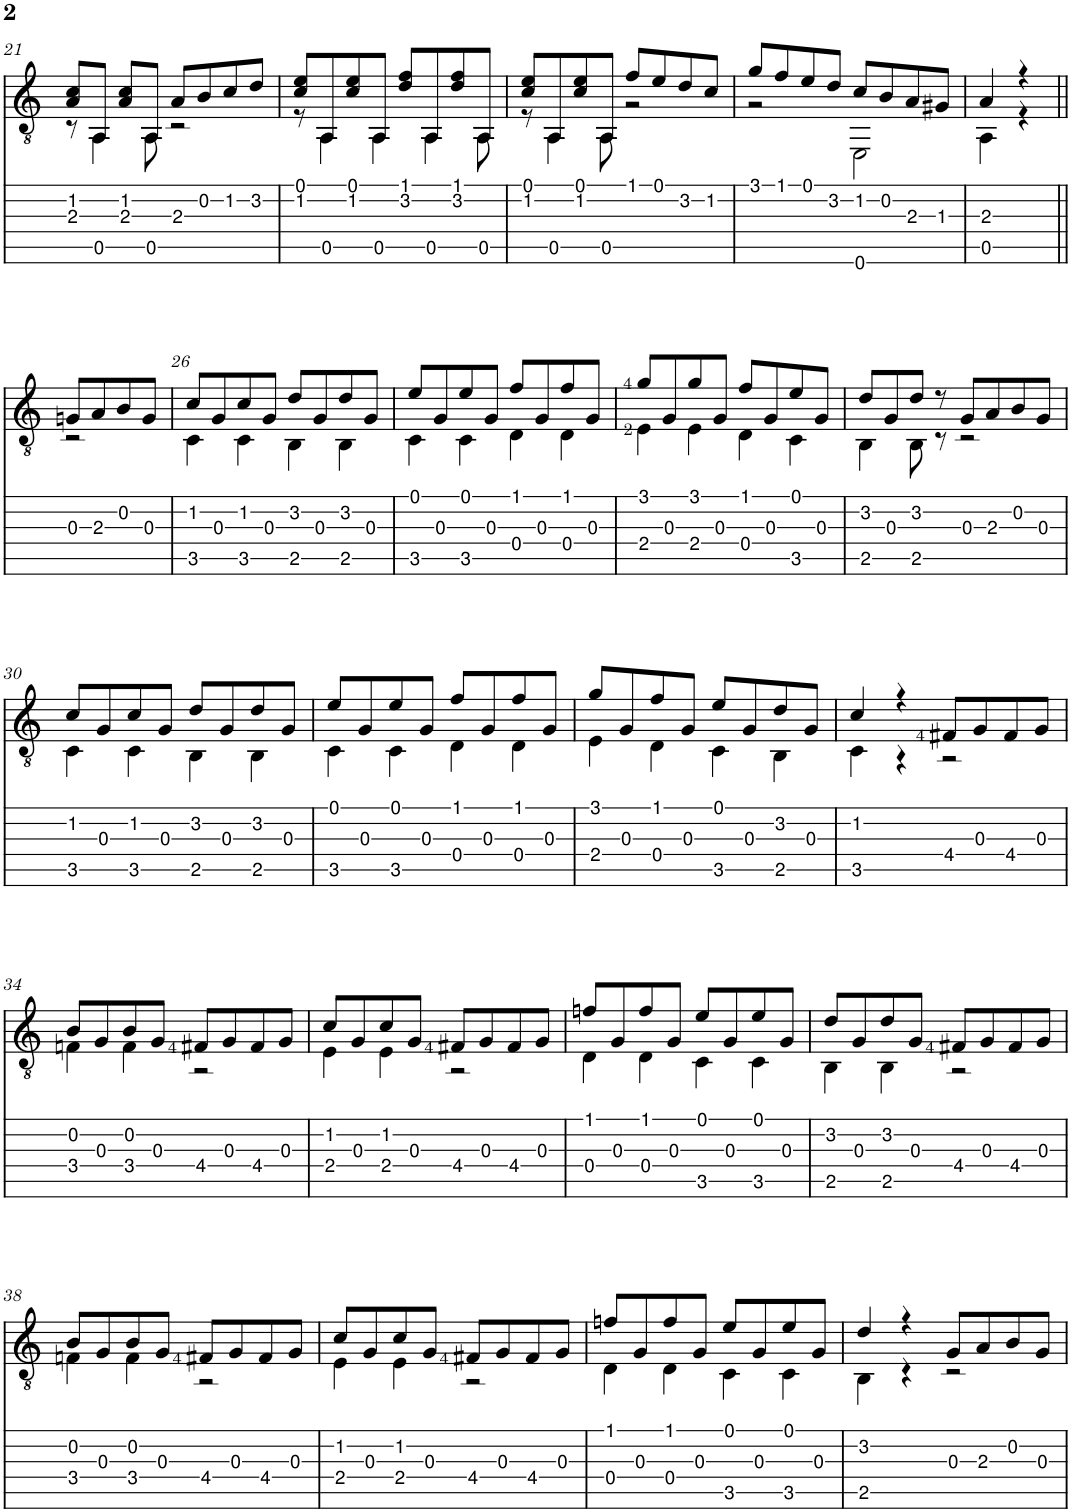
**kern	**kern
*part1	*part1
*staff2	*staff1
*I"Classical Guitar	*
!!LO:PB:g=z
*	*clefGv2
*k[]	*k[]
*a:	*a:
*M4/4	*M4/4
*met(c)	*met(c)
=21	=21
*^	*^
8A\ 8c\L	8r	8A/ 8c/L	8r
8AAJ	4AA	8AA/J	4AA\
8A\ 8c\L	.	8A/ 8c/L	.
8AAJ	8AA	8AA/J	8AA\
8AL	2r	8A/L	2r
8BJ	.	8B/	.
8cL	.	8c/	.
8dJ	.	8d/J	.
=22	=22	=22	=22
8c\ 8e\L	8r	8c/ 8e/L	8r
8AAJ	4AA	8AA/	4AA\
8c\ 8e\L	.	8c/ 8e/	.
8AAJ	4AA	8AA/J	4AA\
8d\ 8f\L	.	8d/ 8f/L	.
8AAJ	4AA	8AA/	4AA\
8d\ 8f\L	.	8d/ 8f/	.
8AAJ	8AA	8AA/J	8AA\
=23	=23	=23	=23
8c\ 8e\L	8r	8c/ 8e/L	8r
8AAJ	4AA	8AA/	4AA\
8c\ 8e\L	.	8c/ 8e/	.
8AAJ	8AA	8AA/J	8AA\
8fL	2r	8f/L	2r
8eJ	.	8e/	.
8dL	.	8d/	.
8cJ	.	8c/J	.
=24	=24	=24	=24
8gL	2r	8g/L	2r
8fJ	.	8f/	.
8eL	.	8e/	.
8dJ	.	8d/J	.
8cL	2EE	8c/L	2EE\
8BJ	.	8B/	.
8AL	.	8A/	.
8G#XJ	.	8G#X/J	.
=25	=25	=25	=25
4A	4AA	4A/	4AA\
4r	4r	4r	4r
!!LO:LB:g=z	!!
=25X1||	=25X1||	=25X1||	=25X1||
*k[]	*	*k[]	*
*C:	*	*C:	*
8GnL	2r	8Gn/L	2r
8AJ	.	8A/	.
8BL	.	8B/	.
8GJ	.	8G/J	.
=26	=26	=26	=26
8cL	4C	8c/L	4C\
8GJ	.	8G/	.
8cL	4C	8c/	4C\
8GJ	.	8G/J	.
8dL	4BB	8d/L	4BB\
8GJ	.	8G/	.
8dL	4BB	8d/	4BB\
8GJ	.	8G/J	.
=27	=27	=27	=27
8eL	4C	8e/L	4C\
8GJ	.	8G/	.
8eL	4C	8e/	4C\
8GJ	.	8G/J	.
8fL	4D	8f/L	4D\
8GJ	.	8G/	.
8fL	4D	8f/	4D\
8GJ	.	8G/J	.
=28	=28	=28	=28
8gL	4E	8g/L	4E\
8GJ	.	8G/	.
8gL	4E	8g/	4E\
8GJ	.	8G/J	.
8fL	4D	8f/L	4D\
8GJ	.	8G/	.
8eL	4C	8e/	4C\
8GJ	.	8G/J	.
=29	=29	=29	=29
8dL	4BB	8d/L	4BB\
8GJ	.	8G/	.
8d	8BB	8d/J	8BB\
8r	8r	8r	8r
8GL	2r	8G/L	2r
8AJ	.	8A/	.
8BL	.	8B/	.
8GJ	.	8G/J	.
!!LO:LB:g=z	!!
=30	=30	=30	=30
8cL	4C	8c/L	4C\
8GJ	.	8G/	.
8cL	4C	8c/	4C\
8GJ	.	8G/J	.
8dL	4BB	8d/L	4BB\
8GJ	.	8G/	.
8dL	4BB	8d/	4BB\
8GJ	.	8G/J	.
=31	=31	=31	=31
8eL	4C	8e/L	4C\
8GJ	.	8G/	.
8eL	4C	8e/	4C\
8GJ	.	8G/J	.
8fL	4D	8f/L	4D\
8GJ	.	8G/	.
8fL	4D	8f/	4D\
8GJ	.	8G/J	.
=32	=32	=32	=32
8gL	4E	8g/L	4E\
8GJ	.	8G/	.
8fL	4D	8f/	4D\
8GJ	.	8G/J	.
8eL	4C	8e/L	4C\
8GJ	.	8G/	.
8dL	4BB	8d/	4BB\
8GJ	.	8G/J	.
=33	=33	=33	=33
4c	4C	4c/	4C\
4r	4r	4r	4r
8F#L	2r	8F#X/L	2r
8GJ	.	8G/	.
8F#L	.	8F#/	.
8GJ	.	8G/J	.
!!LO:LB:g=z	!!
=34	=34	=34	=34
8BL	4Fn	8B/L	4Fn\
8GJ	.	8G/	.
8BL	4F	8B/	4F\
8GJ	.	8G/J	.
8F#XL	2r	8F#X/L	2r
8GJ	.	8G/	.
8F#L	.	8F#/	.
8GJ	.	8G/J	.
=35	=35	=35	=35
8cL	4E	8c/L	4E\
8GJ	.	8G/	.
8cL	4E	8c/	4E\
8GJ	.	8G/J	.
8F#XL	2r	8F#X/L	2r
8GJ	.	8G/	.
8F#L	.	8F#/	.
8GJ	.	8G/J	.
=36	=36	=36	=36
8fnL	4D	8fn/L	4D\
8GJ	.	8G/	.
8fL	4D	8f/	4D\
8GJ	.	8G/J	.
8eL	4C	8e/L	4C\
8GJ	.	8G/	.
8eL	4C	8e/	4C\
8GJ	.	8G/J	.
=37	=37	=37	=37
8dL	4BB	8d/L	4BB\
8GJ	.	8G/	.
8dL	4BB	8d/	4BB\
8GJ	.	8G/J	.
8F#XL	2r	8F#X/L	2r
8GJ	.	8G/	.
8F#L	.	8F#/	.
8GJ	.	8G/J	.
!!LO:LB:g=z	!!
=38	=38	=38	=38
8BL	4Fn	8B/L	4Fn\
8GJ	.	8G/	.
8BL	4F	8B/	4F\
8GJ	.	8G/J	.
8F#XL	2r	8F#X/L	2r
8GJ	.	8G/	.
8F#L	.	8F#/	.
8GJ	.	8G/J	.
=39	=39	=39	=39
8cL	4E	8c/L	4E\
8GJ	.	8G/	.
8cL	4E	8c/	4E\
8GJ	.	8G/J	.
8F#XL	2r	8F#X/L	2r
8GJ	.	8G/	.
8F#L	.	8F#/	.
8GJ	.	8G/J	.
=40	=40	=40	=40
8fnL	4D	8fn/L	4D\
8GJ	.	8G/	.
8fL	4D	8f/	4D\
8GJ	.	8G/J	.
8eL	4C	8e/L	4C\
8GJ	.	8G/	.
8eL	4C	8e/	4C\
8GJ	.	8G/J	.
=41	=41	=41	=41
4d	4BB	4d/	4BB\
4r	4r	4r	4r
8GL	2r	8G/L	2r
8AJ	.	8A/	.
8BL	.	8B/	.
8GJ	.	8G/J	.
*v	*v	*	*
*	*v	*v
=	=
*-	*-
